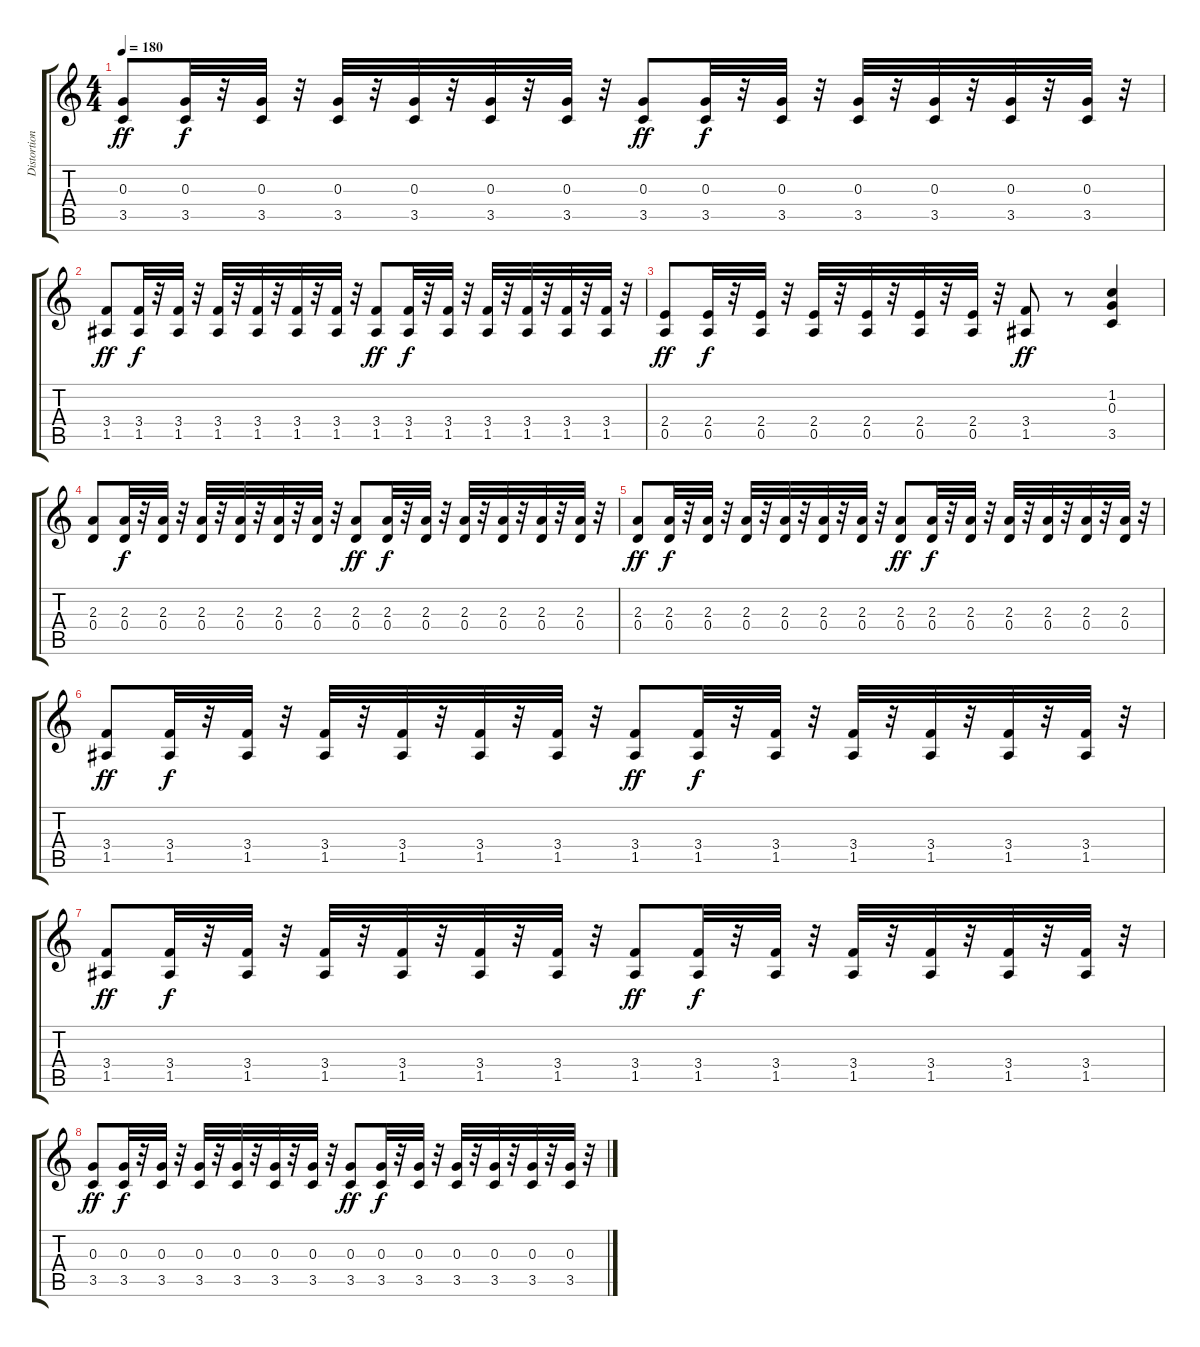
\track ("Distortion Guitar 2" "Distortion") {instrument distortionguitar}
\staff {score tabs}
\tuning (E4 B3 G3 D3 A2 E2) {hide}
\ts (4 4)
\tempo 180
\clef g2
\ks c
(0.3 3.5).8{dy ff} (0.3 3.5).32{dy f} r.32 (0.3 3.5).32 r.32 (0.3 3.5).32 r.32 (0.3 3.5).32 r.32 (0.3 3.5).32 r.32 (0.3 3.5).32 r.32 (0.3 3.5).8{dy ff} (0.3 3.5).32{dy f} r.32 (0.3 3.5).32 r.32 (0.3 3.5).32 r.32 (0.3 3.5).32 r.32 (0.3 3.5).32 r.32 (0.3 3.5).32 r.32 |
(3.4 1.5).8{dy ff} (3.4 1.5).32{dy f} r.32 (3.4 1.5).32 r.32 (3.4 1.5).32 r.32 (3.4 1.5).32 r.32 (3.4 1.5).32 r.32 (3.4 1.5).32 r.32 (3.4 1.5).8{dy ff} (3.4 1.5).32{dy f} r.32 (3.4 1.5).32 r.32 (3.4 1.5).32 r.32 (3.4 1.5).32 r.32 (3.4 1.5).32 r.32 (3.4 1.5).32 r.32 |
(2.4 0.5).8{dy ff} (2.4 0.5).32{dy f} r.32 (2.4 0.5).32 r.32 (2.4 0.5).32 r.32 (2.4 0.5).32 r.32 (2.4 0.5).32 r.32 (2.4 0.5).32 r.32 (3.4 1.5).8{dy ff} r.8 (1.2 0.3 3.5).4 |
(2.3 0.4).8 (2.3 0.4).32{dy f} r.32 (2.3 0.4).32 r.32 (2.3 0.4).32 r.32 (2.3 0.4).32 r.32 (2.3 0.4).32 r.32 (2.3 0.4).32 r.32 (2.3 0.4).8{dy ff} (2.3 0.4).32{dy f} r.32 (2.3 0.4).32 r.32 (2.3 0.4).32 r.32 (2.3 0.4).32 r.32 (2.3 0.4).32 r.32 (2.3 0.4).32 r.32 |
(2.3 0.4).8{dy ff} (2.3 0.4).32{dy f} r.32 (2.3 0.4).32 r.32 (2.3 0.4).32 r.32 (2.3 0.4).32 r.32 (2.3 0.4).32 r.32 (2.3 0.4).32 r.32 (2.3 0.4).8{dy ff} (2.3 0.4).32{dy f} r.32 (2.3 0.4).32 r.32 (2.3 0.4).32 r.32 (2.3 0.4).32 r.32 (2.3 0.4).32 r.32 (2.3 0.4).32 r.32 |
(3.4 1.5).8{dy ff} (3.4 1.5).32{dy f} r.32 (3.4 1.5).32 r.32 (3.4 1.5).32 r.32 (3.4 1.5).32 r.32 (3.4 1.5).32 r.32 (3.4 1.5).32 r.32 (3.4 1.5).8{dy ff} (3.4 1.5).32{dy f} r.32 (3.4 1.5).32 r.32 (3.4 1.5).32 r.32 (3.4 1.5).32 r.32 (3.4 1.5).32 r.32 (3.4 1.5).32 r.32 |
(3.4 1.5).8{dy ff} (3.4 1.5).32{dy f} r.32 (3.4 1.5).32 r.32 (3.4 1.5).32 r.32 (3.4 1.5).32 r.32 (3.4 1.5).32 r.32 (3.4 1.5).32 r.32 (3.4 1.5).8{dy ff} (3.4 1.5).32{dy f} r.32 (3.4 1.5).32 r.32 (3.4 1.5).32 r.32 (3.4 1.5).32 r.32 (3.4 1.5).32 r.32 (3.4 1.5).32 r.32 |
(0.3 3.5).8{dy ff} (0.3 3.5).32{dy f} r.32 (0.3 3.5).32 r.32 (0.3 3.5).32 r.32 (0.3 3.5).32 r.32 (0.3 3.5).32 r.32 (0.3 3.5).32 r.32 (0.3 3.5).8{dy ff} (0.3 3.5).32{dy f} r.32 (0.3 3.5).32 r.32 (0.3 3.5).32 r.32 (0.3 3.5).32 r.32 (0.3 3.5).32 r.32 (0.3 3.5).32 r.32
